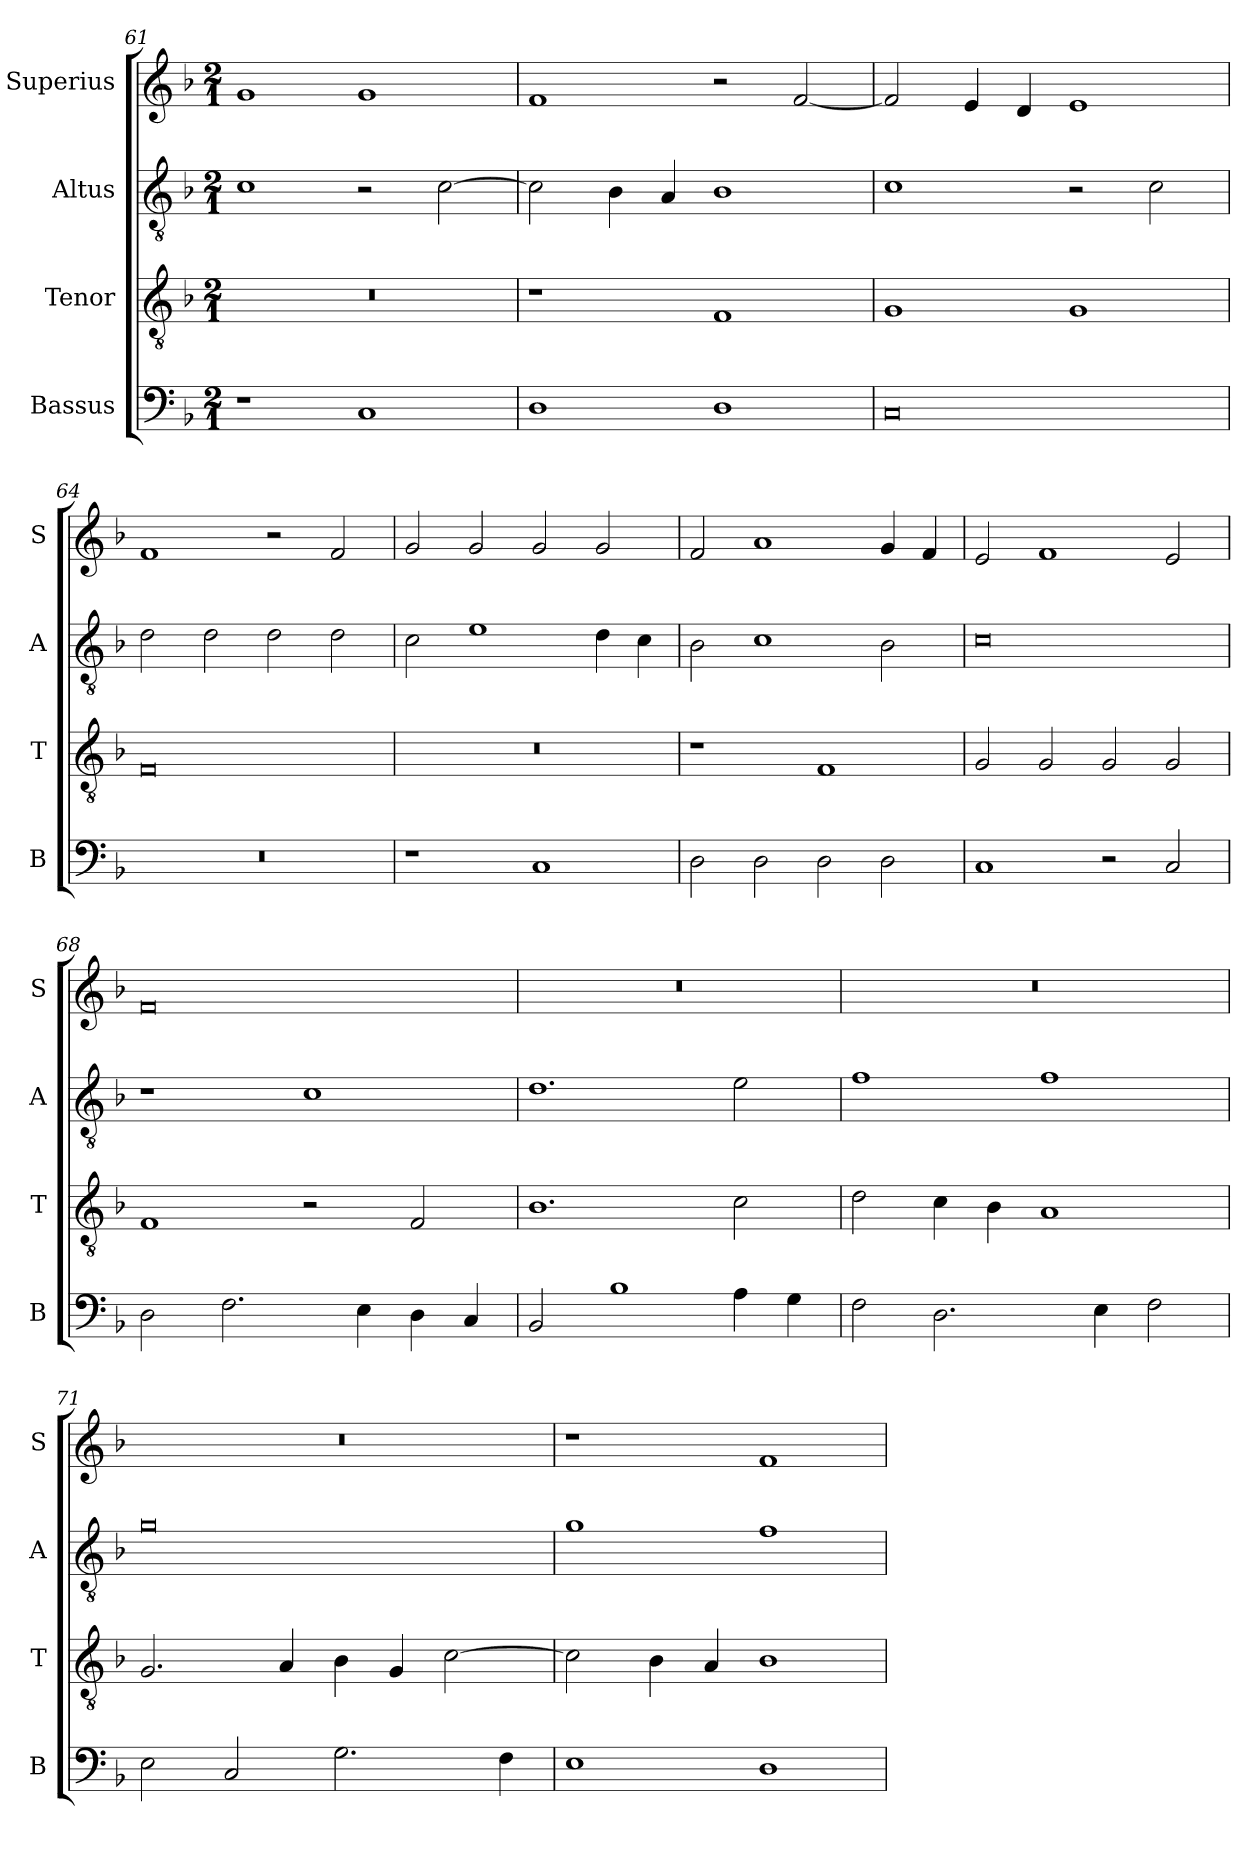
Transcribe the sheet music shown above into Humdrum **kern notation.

**kern	**kern	**kern	**kern
*part4	*part3	*part2	*part1
*staff4	*staff3	*staff2	*staff1
*I"Bassus	*I"Tenor	*I"Altus	*I"Superius
*I'B	*I'T	*I'A	*I'S
*clefF4	*clefGv2	*clefGv2	*clefG2
*k[b-]	*k[b-]	*k[b-]	*k[b-]
*M2/1	*M2/1	*M2/1	*M2/1
=61	=61	=61	=61
1r	0r	1c	1g
1C	.	2r	1g
.	.	[2c\	.
=62	=62	=62	=62
1D	1r	2c\]	1f
.	.	4B-\	.
.	.	4A/	.
1D	1F	1B-	2r
.	.	.	[2f/
=63	=63	=63	=63
0C	1G	1c	2f/]
.	.	.	4e/
.	.	.	4d/
.	1G	2r	1e
.	.	2c\	.
=64	=64	=64	=64
0r	0F	2d\	1f
.	.	2d\	.
.	.	2d\	2r
.	.	2d\	2f/
=65	=65	=65	=65
1r	0r	2c\	2g/
.	.	1e	2g/
1C	.	.	2g/
.	.	4d\	2g/
.	.	4c\	.
=66	=66	=66	=66
2D\	1r	2B-\	2f/
2D\	.	1c	1a
2D\	1F	.	.
2D\	.	2B-\	4g/
.	.	.	4f/
=67	=67	=67	=67
1C	2G/	0c	2e/
.	2G/	.	1f
2r	2G/	.	.
2C/	2G/	.	2e/
=68	=68	=68	=68
2D\	1F	1r	0f
2.F\	.	.	.
.	2r	1c	.
4E\	.	.	.
4D\	2F/	.	.
4C/	.	.	.
=69	=69	=69	=69
2BB-/	1.B-	1.d	0r
1B-	.	.	.
4A\	2c\	2e\	.
4G\	.	.	.
=70	=70	=70	=70
2F\	2d\	1f	0r
2.D\	4c\	.	.
.	4B-\	.	.
.	1A	1f	.
4E\	.	.	.
2F\	.	.	.
=71	=71	=71	=71
2E\	2.G/	0g	0r
2C/	.	.	.
.	4A/	.	.
2.G\	4B-\	.	.
.	4G/	.	.
.	[2c\	.	.
4F\	.	.	.
=72	=72	=72	=72
1E	2c\]	1g	1r
.	4B-\	.	.
.	4A/	.	.
1D	1B-	1f	1f
=	=	=	=
*-	*-	*-	*-
